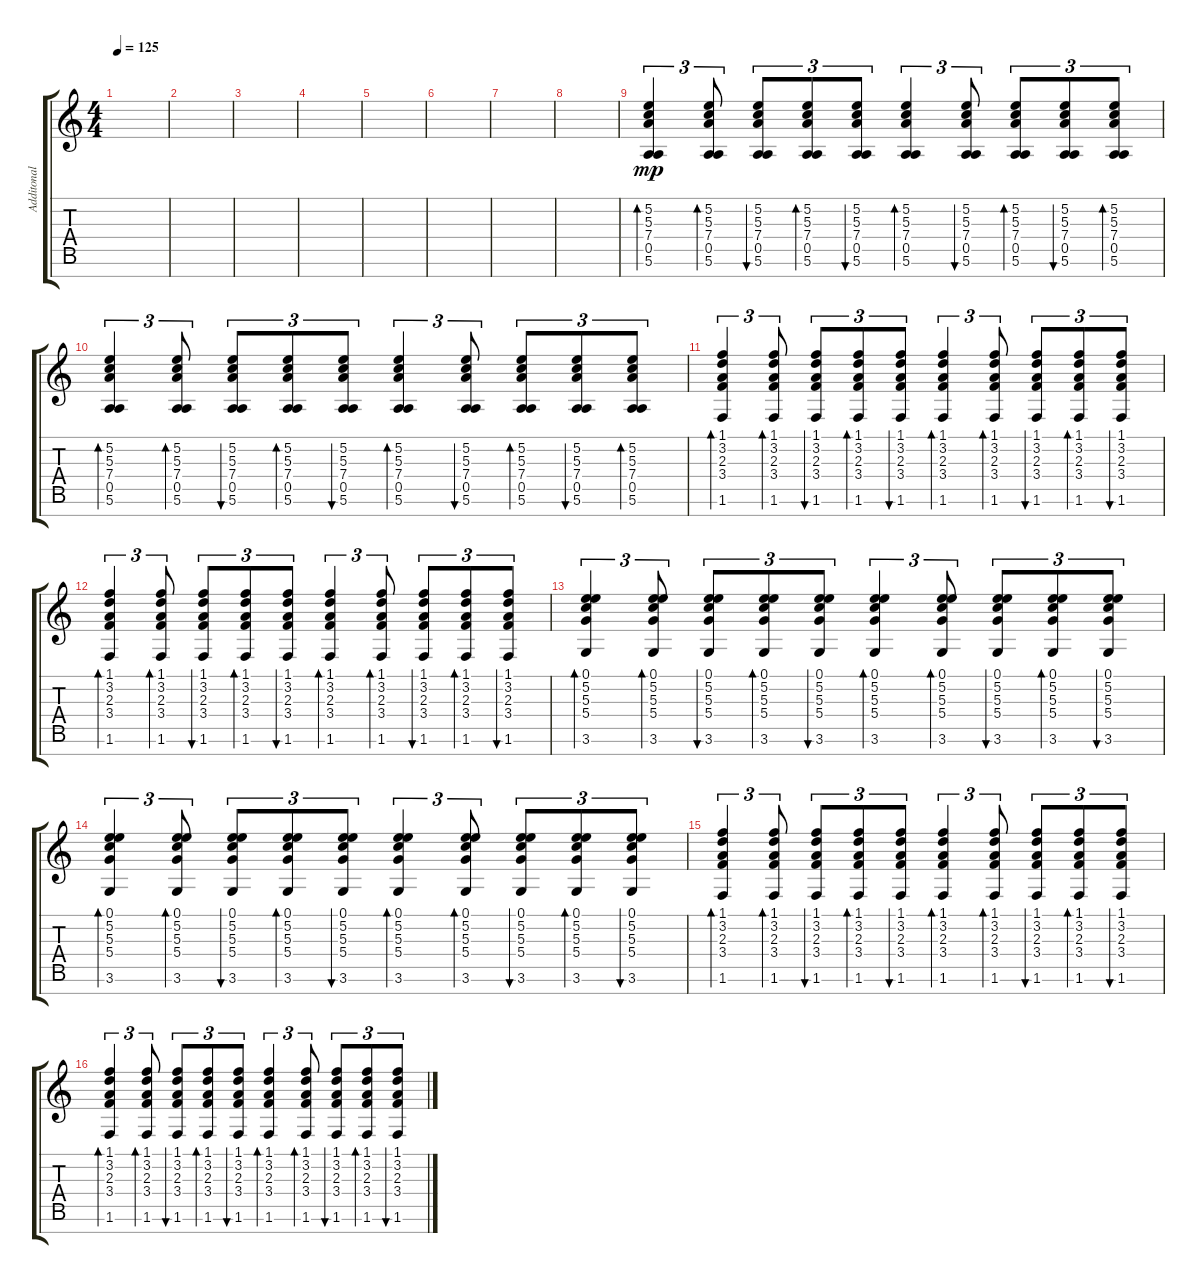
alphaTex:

\track ("Additonal" "Additonal") {instrument electricguitarclean}
\staff {score tabs}
\tuning (E4 B3 G3 D3 A2 E2 B1) {hide}
\ts (4 4)
\tempo 125
\clef g2
\ks c
|
|
|
|
|
|
|
|
(5.2 5.3 7.4 0.5 5.6).4{tu (3 2) bd 60 dy mp} (5.2 5.3 7.4 0.5 5.6).8{tu (3 2) bd 60} (5.2 5.3 7.4 0.5 5.6).8{tu (3 2) bu 60} (5.2 5.3 7.4 0.5 5.6).8{tu (3 2) bd 60} (5.2 5.3 7.4 0.5 5.6).8{tu (3 2) bu 60} (5.2 5.3 7.4 0.5 5.6).4{tu (3 2) bd 60} (5.2 5.3 7.4 0.5 5.6).8{tu (3 2) bu 60} (5.2 5.3 7.4 0.5 5.6).8{tu (3 2) bd 60} (5.2 5.3 7.4 0.5 5.6).8{tu (3 2) bu 60} (5.2 5.3 7.4 0.5 5.6).8{tu (3 2) bd 60} |
(5.2 5.3 7.4 0.5 5.6).4{tu (3 2) bd 60} (5.2 5.3 7.4 0.5 5.6).8{tu (3 2) bd 60} (5.2 5.3 7.4 0.5 5.6).8{tu (3 2) bu 60} (5.2 5.3 7.4 0.5 5.6).8{tu (3 2) bd 60} (5.2 5.3 7.4 0.5 5.6).8{tu (3 2) bu 60} (5.2 5.3 7.4 0.5 5.6).4{tu (3 2) bd 60} (5.2 5.3 7.4 0.5 5.6).8{tu (3 2) bu 60} (5.2 5.3 7.4 0.5 5.6).8{tu (3 2) bd 60} (5.2 5.3 7.4 0.5 5.6).8{tu (3 2) bu 60} (5.2 5.3 7.4 0.5 5.6).8{tu (3 2) bd 60} |
(1.1 3.2 2.3 3.4 1.6).4{tu (3 2) bd 60} (1.1 3.2 2.3 3.4 1.6).8{tu (3 2) bd 60} (1.1 3.2 2.3 3.4 1.6).8{tu (3 2) bu 60} (1.1 3.2 2.3 3.4 1.6).8{tu (3 2) bd 60} (1.1 3.2 2.3 3.4 1.6).8{tu (3 2) bu 60} (1.1 3.2 2.3 3.4 1.6).4{tu (3 2) bd 60} (1.1 3.2 2.3 3.4 1.6).8{tu (3 2) bd 60} (1.1 3.2 2.3 3.4 1.6).8{tu (3 2) bu 60} (1.1 3.2 2.3 3.4 1.6).8{tu (3 2) bd 60} (1.1 3.2 2.3 3.4 1.6).8{tu (3 2) bu 60} |
(1.1 3.2 2.3 3.4 1.6).4{tu (3 2) bd 60} (1.1 3.2 2.3 3.4 1.6).8{tu (3 2) bd 60} (1.1 3.2 2.3 3.4 1.6).8{tu (3 2) bu 60} (1.1 3.2 2.3 3.4 1.6).8{tu (3 2) bd 60} (1.1 3.2 2.3 3.4 1.6).8{tu (3 2) bu 60} (1.1 3.2 2.3 3.4 1.6).4{tu (3 2) bd 60} (1.1 3.2 2.3 3.4 1.6).8{tu (3 2) bd 60} (1.1 3.2 2.3 3.4 1.6).8{tu (3 2) bu 60} (1.1 3.2 2.3 3.4 1.6).8{tu (3 2) bd 60} (1.1 3.2 2.3 3.4 1.6).8{tu (3 2) bu 60} |
(0.1 5.2 5.3 5.4 3.6).4{tu (3 2) bd 60} (0.1 5.2 5.3 5.4 3.6).8{tu (3 2) bd 60} (0.1 5.2 5.3 5.4 3.6).8{tu (3 2) bu 60} (0.1 5.2 5.3 5.4 3.6).8{tu (3 2) bd 60} (0.1 5.2 5.3 5.4 3.6).8{tu (3 2) bu 60} (0.1 5.2 5.3 5.4 3.6).4{tu (3 2) bd 60} (0.1 5.2 5.3 5.4 3.6).8{tu (3 2) bd 60} (0.1 5.2 5.3 5.4 3.6).8{tu (3 2) bu 60} (0.1 5.2 5.3 5.4 3.6).8{tu (3 2) bd 60} (0.1 5.2 5.3 5.4 3.6).8{tu (3 2) bu 60} |
(0.1 5.2 5.3 5.4 3.6).4{tu (3 2) bd 60} (0.1 5.2 5.3 5.4 3.6).8{tu (3 2) bd 60} (0.1 5.2 5.3 5.4 3.6).8{tu (3 2) bu 60} (0.1 5.2 5.3 5.4 3.6).8{tu (3 2) bd 60} (0.1 5.2 5.3 5.4 3.6).8{tu (3 2) bu 60} (0.1 5.2 5.3 5.4 3.6).4{tu (3 2) bd 60} (0.1 5.2 5.3 5.4 3.6).8{tu (3 2) bd 60} (0.1 5.2 5.3 5.4 3.6).8{tu (3 2) bu 60} (0.1 5.2 5.3 5.4 3.6).8{tu (3 2) bd 60} (0.1 5.2 5.3 5.4 3.6).8{tu (3 2) bu 60} |
(1.1 3.2 2.3 3.4 1.6).4{tu (3 2) bd 60} (1.1 3.2 2.3 3.4 1.6).8{tu (3 2) bd 60} (1.1 3.2 2.3 3.4 1.6).8{tu (3 2) bu 60} (1.1 3.2 2.3 3.4 1.6).8{tu (3 2) bd 60} (1.1 3.2 2.3 3.4 1.6).8{tu (3 2) bu 60} (1.1 3.2 2.3 3.4 1.6).4{tu (3 2) bd 60} (1.1 3.2 2.3 3.4 1.6).8{tu (3 2) bd 60} (1.1 3.2 2.3 3.4 1.6).8{tu (3 2) bu 60} (1.1 3.2 2.3 3.4 1.6).8{tu (3 2) bd 60} (1.1 3.2 2.3 3.4 1.6).8{tu (3 2) bu 60} |
(1.1 3.2 2.3 3.4 1.6).4{tu (3 2) bd 60} (1.1 3.2 2.3 3.4 1.6).8{tu (3 2) bd 60} (1.1 3.2 2.3 3.4 1.6).8{tu (3 2) bu 60} (1.1 3.2 2.3 3.4 1.6).8{tu (3 2) bd 60} (1.1 3.2 2.3 3.4 1.6).8{tu (3 2) bu 60} (1.1 3.2 2.3 3.4 1.6).4{tu (3 2) bd 60} (1.1 3.2 2.3 3.4 1.6).8{tu (3 2) bd 60} (1.1 3.2 2.3 3.4 1.6).8{tu (3 2) bu 60} (1.1 3.2 2.3 3.4 1.6).8{tu (3 2) bd 60} (1.1 3.2 2.3 3.4 1.6).8{tu (3 2) bu 60}
